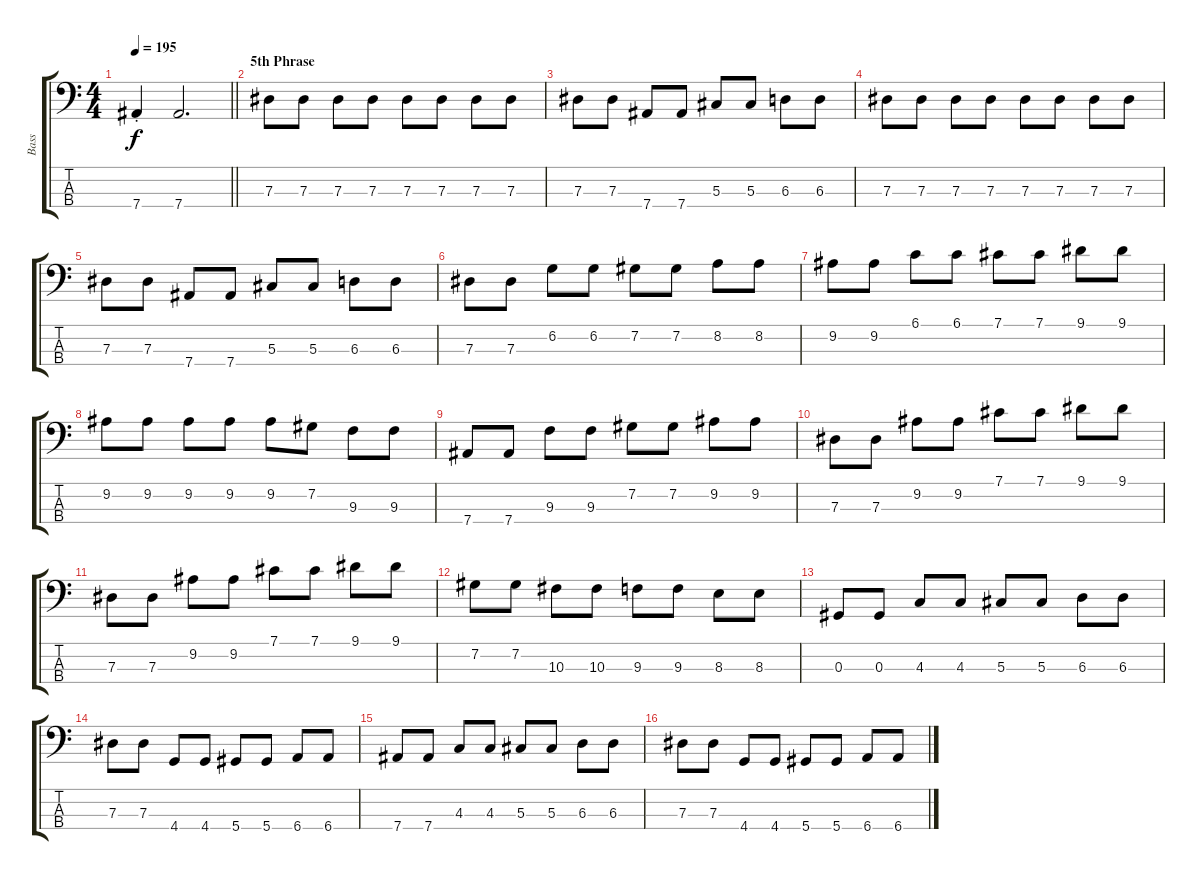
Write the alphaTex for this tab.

\track ("Bass" "Bass") {instrument electricbassfinger}
\staff {score tabs}
\tuning (Gb2 Db2 Ab1 Eb1) {hide}
\ts (4 4)
\tempo 195
\clef f4
\barLineRight lightlight
\ks c
7.4{st}.4{dy f} 7.4.2{d} |
\section ("" "5th Phrase")
7.3.8 7.3.8 7.3.8 7.3.8 7.3.8 7.3.8 7.3.8 7.3.8 |
7.3.8 7.3.8 7.4.8 7.4.8 5.3.8 5.3.8 6.3.8 6.3.8 |
7.3.8 7.3.8 7.3.8 7.3.8 7.3.8 7.3.8 7.3.8 7.3.8 |
7.3.8 7.3.8 7.4.8 7.4.8 5.3.8 5.3.8 6.3.8 6.3.8 |
7.3.8 7.3.8 6.2.8 6.2.8 7.2.8 7.2.8 8.2.8 8.2.8 |
9.2.8 9.2.8 6.1.8 6.1.8 7.1.8 7.1.8 9.1.8 9.1.8 |
9.2.8 9.2.8 9.2.8 9.2.8 9.2.8 7.2.8 9.3.8 9.3.8 |
7.4.8 7.4.8 9.3.8 9.3.8 7.2.8 7.2.8 9.2.8 9.2.8 |
7.3.8 7.3.8 9.2.8 9.2.8 7.1.8 7.1.8 9.1.8 9.1.8 |
7.3.8 7.3.8 9.2.8 9.2.8 7.1.8 7.1.8 9.1.8 9.1.8 |
7.2.8 7.2.8 10.3.8 10.3.8 9.3.8 9.3.8 8.3.8 8.3.8 |
0.3.8 0.3.8 4.3.8 4.3.8 5.3.8 5.3.8 6.3.8 6.3.8 |
7.3.8 7.3.8 4.4.8 4.4.8 5.4.8 5.4.8 6.4.8 6.4.8 |
7.4.8 7.4.8 4.3.8 4.3.8 5.3.8 5.3.8 6.3.8 6.3.8 |
7.3.8 7.3.8 4.4.8 4.4.8 5.4.8 5.4.8 6.4.8 6.4.8
